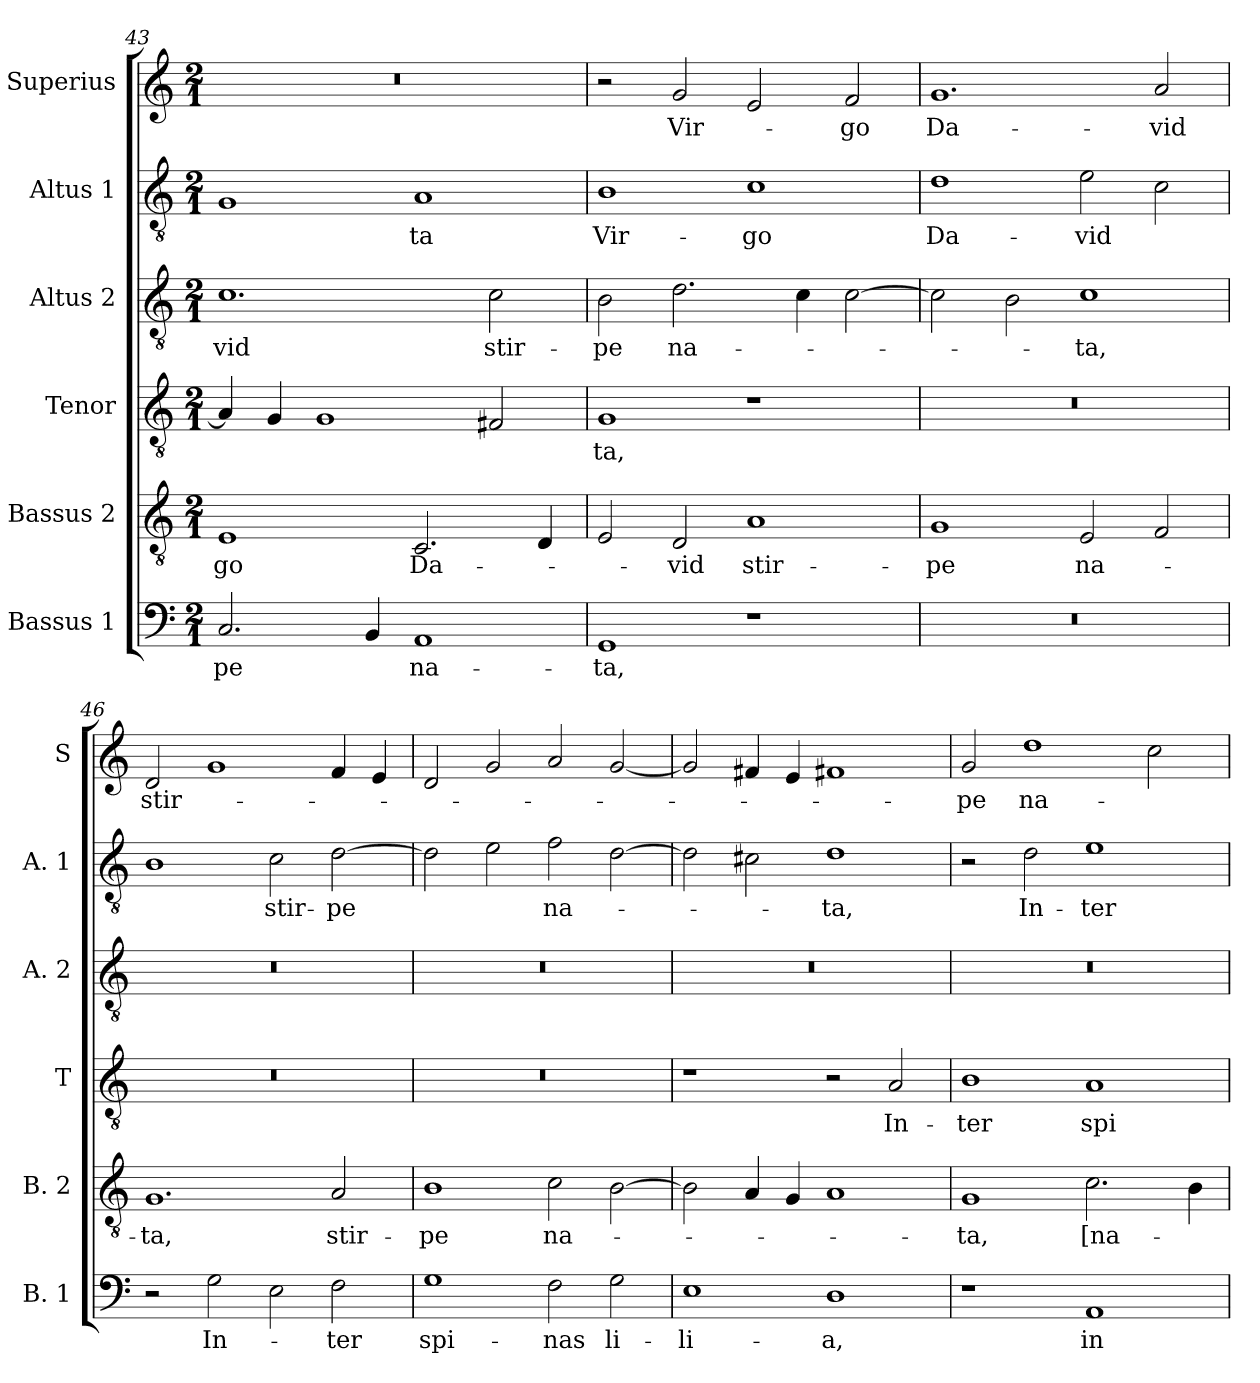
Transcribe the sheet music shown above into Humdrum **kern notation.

**kern	**text	**kern	**text	**kern	**text	**kern	**text	**kern	**text	**kern	**text
*part6	*part6	*part5	*part5	*part4	*part4	*part3	*part3	*part2	*part2	*part1	*part1
*staff6	*staff6	*staff5	*staff5	*staff4	*staff4	*staff3	*staff3	*staff2	*staff2	*staff1	*staff1
*I"Bassus 1	*	*I"Bassus 2	*	*I"Tenor	*	*I"Altus 2	*	*I"Altus 1	*	*I"Superius	*
*I'B. 1	*	*I'B. 2	*	*I'T	*	*I'A. 2	*	*I'A. 1	*	*I'S	*
*clefF4	*	*clefGv2	*	*clefGv2	*	*clefGv2	*	*clefGv2	*	*clefG2	*
*k[]	*	*k[]	*	*k[]	*	*k[]	*	*k[]	*	*k[]	*
*C:	*	*C:	*	*C:	*	*C:	*	*C:	*	*C:	*
*M2/1	*	*M2/1	*	*M2/1	*	*M2/1	*	*M2/1	*	*M2/1	*
=43	=43	=43	=43	=43	=43	=43	=43	=43	=43	=43	=43
2.C	-pe	1E	-go	4A]	.	1.c	-vid	1G	.	0r	.
.	.	.	.	4G	.	.	.	.	.	.	.
.	.	.	.	1G	.	.	.	.	.	.	.
4BB	.	.	.	.	.	.	.	.	.	.	.
1AA	na-	2.C	Da-	.	.	.	.	1A	-ta	.	.
.	.	.	.	2F#X	.	2c	stir-	.	.	.	.
.	.	4D	.	.	.	.	.	.	.	.	.
=44	=44	=44	=44	=44	=44	=44	=44	=44	=44	=44	=44
1GG	-ta,	2E	.	1G	-ta,	2B	-pe	1B	Vir-	2r	.
.	.	2D	-vid	.	.	2.d	na-	.	.	2g	Vir-
1r	.	1A	stir-	1r	.	.	.	1c	-go	2e	.
.	.	.	.	.	.	4c	.	.	.	.	.
.	.	.	.	.	.	[2c	.	.	.	2f	-go
=45	=45	=45	=45	=45	=45	=45	=45	=45	=45	=45	=45
0r	.	1G	-pe	0r	.	2c]	.	1d	Da-	1.g	Da-
.	.	.	.	.	.	2B	.	.	.	.	.
.	.	2E	na-	.	.	1c	-ta,	2e	-vid	.	.
.	.	2F	.	.	.	.	.	2c	.	2a	-vid
=46	=46	=46	=46	=46	=46	=46	=46	=46	=46	=46	=46
2r	.	1.G	-ta,	0r	.	0r	.	1B	.	2d	stir-
2G	In-	.	.	.	.	.	.	.	.	1g	.
2E	.	.	.	.	.	.	.	2c	stir-	.	.
2F	-ter	2A	stir-	.	.	.	.	[2d	-pe	4f	.
.	.	.	.	.	.	.	.	.	.	4e	.
=47	=47	=47	=47	=47	=47	=47	=47	=47	=47	=47	=47
1G	spi-	1B	-pe	0r	.	0r	.	2d]	.	2d	.
.	.	.	.	.	.	.	.	2e	.	2g	.
2F	-nas	2c	na-	.	.	.	.	2f	na-	2a	.
2G	li-	[2B	.	.	.	.	.	[2d	.	[2g	.
=48	=48	=48	=48	=48	=48	=48	=48	=48	=48	=48	=48
1E	-li-	2B]	.	1r	.	0r	.	2d]	.	2g]	.
.	.	4A	.	.	.	.	.	2c#X	.	4f#X	.
.	.	4G	.	.	.	.	.	.	.	4e	.
1D	-a,	1A	.	2r	.	.	.	1d	-ta,	1f#X	.
.	.	.	.	2A	In-	.	.	.	.	.	.
=49	=49	=49	=49	=49	=49	=49	=49	=49	=49	=49	=49
1r	.	1G	-ta,	1B	-ter	0r	.	2r	.	2g	-pe
.	.	.	.	.	.	.	.	2d	In-	1dd	na-
1AA	in-	2.c	[na-	1A	spi-	.	.	1e	-ter	.	.
.	.	.	.	.	.	.	.	.	.	2cc	.
.	.	4B	.	.	.	.	.	.	.	.	.
=	=	=	=	=	=	=	=	=	=	=	=
*-	*-	*-	*-	*-	*-	*-	*-	*-	*-	*-	*-
